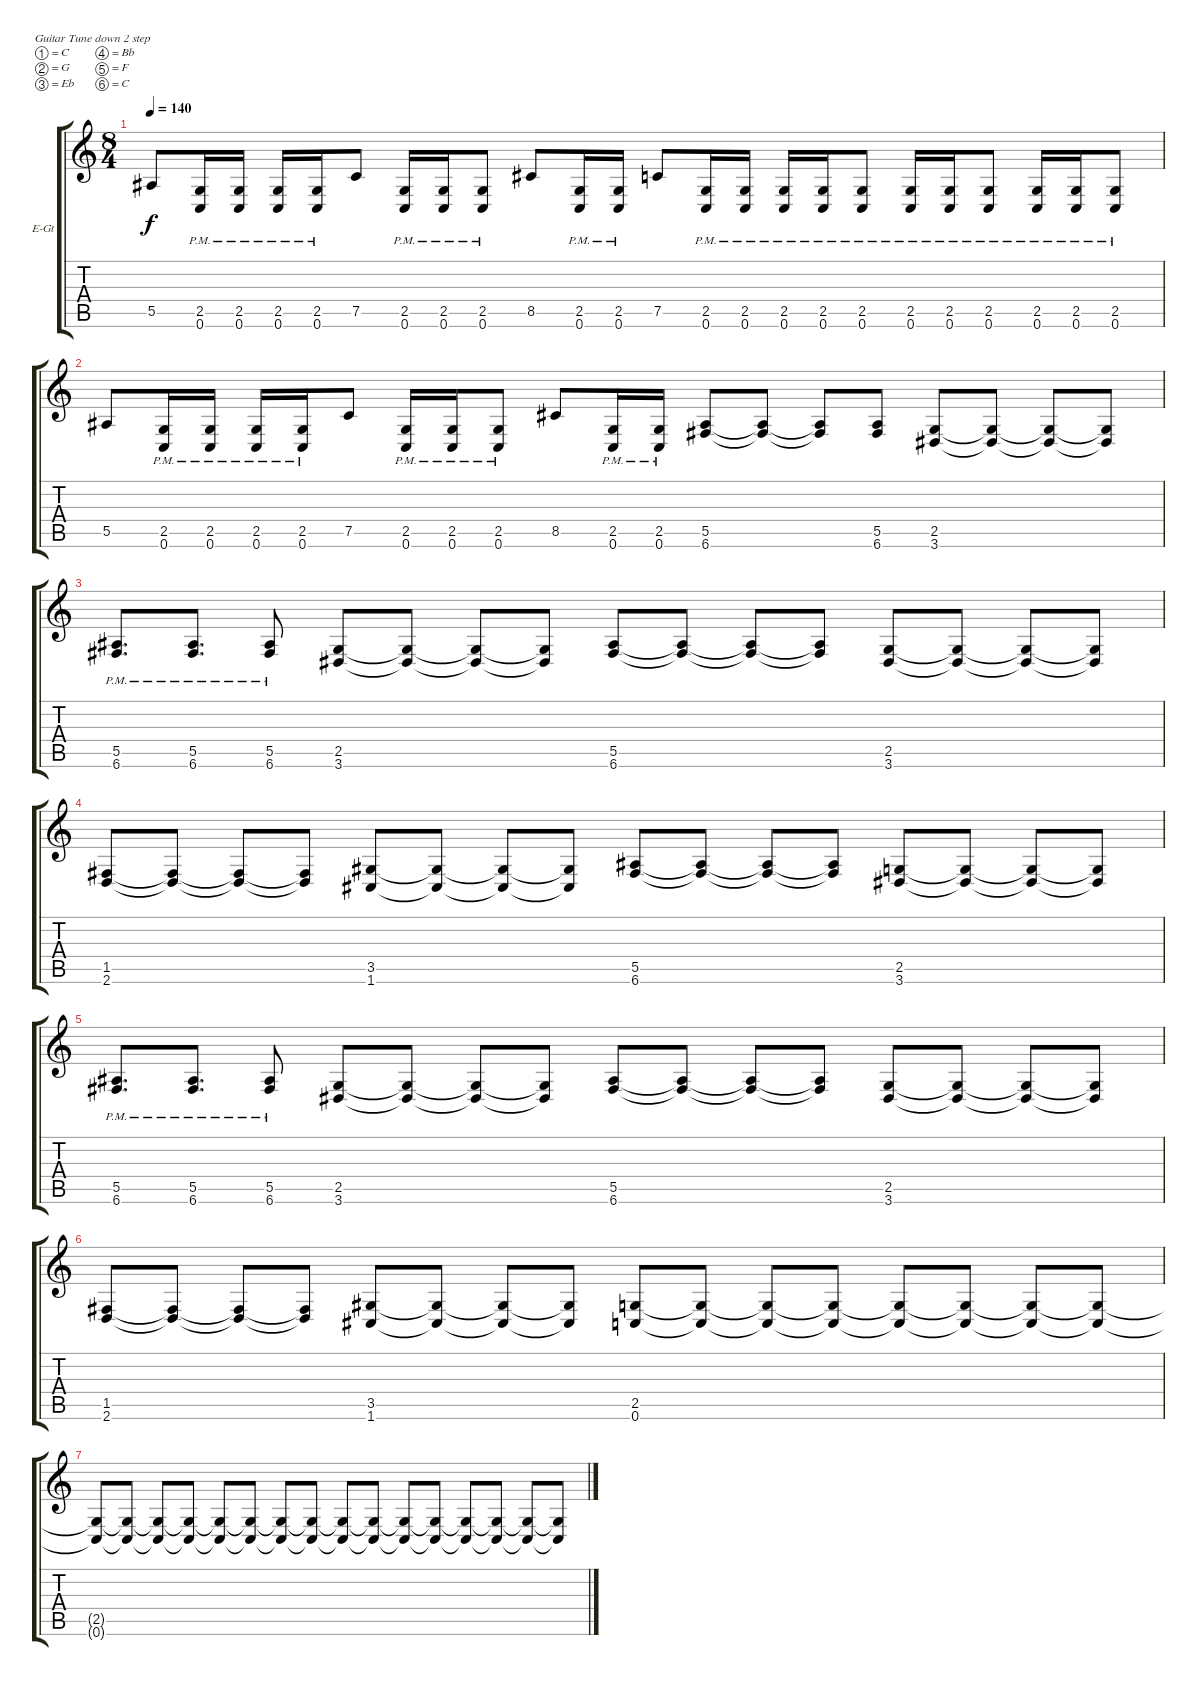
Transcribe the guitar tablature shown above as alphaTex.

\bracketExtendMode groupsimilarinstruments
\firstSystemTrackNameOrientation horizontal
\otherSystemsTrackNameOrientation horizontal
\track ("Pista 1" "E-Gt") {solo instrument distortionguitar}
\staff {score tabs}
\tuning (C4 G3 Eb3 Bb2 F2 C2)
\ts (8 4)
\tempo 140
\clef g2
\ks c
5.5.8{dy f} (2.5{pm} 0.6{pm}).16 (2.5{pm} 0.6{pm}).16 (2.5{pm} 0.6{pm}).16 (2.5{pm} 0.6{pm}).16 7.5.8 (2.5{pm} 0.6{pm}).16 (2.5{pm} 0.6{pm}).16 (2.5{pm} 0.6{pm}).8 8.5.8 (2.5{pm} 0.6{pm}).16 (2.5{pm} 0.6{pm}).16 7.5.8 (2.5{pm} 0.6{pm}).16 (2.5{pm} 0.6{pm}).16 (2.5{pm} 0.6{pm}).16 (2.5{pm} 0.6{pm}).16 (2.5{pm} 0.6{pm}).8 (2.5{pm} 0.6{pm}).16 (2.5{pm} 0.6{pm}).16 (2.5{pm} 0.6{pm}).8 (2.5{pm} 0.6{pm}).16 (2.5{pm} 0.6{pm}).16 (2.5{pm} 0.6{pm}).8 |
5.5.8 (2.5{pm} 0.6{pm}).16 (2.5{pm} 0.6{pm}).16 (2.5{pm} 0.6{pm}).16 (2.5{pm} 0.6{pm}).16 7.5.8 (2.5{pm} 0.6{pm}).16 (2.5{pm} 0.6{pm}).16 (2.5{pm} 0.6{pm}).8 8.5.8 (2.5{pm} 0.6{pm}).16 (2.5{pm} 0.6{pm}).16 (5.5 6.6).8 (5.5{t} 6.6{t}).8 (5.5{t} 6.6{t}).8 (5.5 6.6).8 (2.5 3.6).8 (2.5{t} 3.6{t}).8 (2.5{t} 3.6{t}).8 (2.5{t} 3.6{t}).8 |
(5.5{pm} 6.6{pm}).8{d} (5.5{pm} 6.6{pm}).8{d} (5.5{pm} 6.6{pm}).8 (2.5 3.6).8 (2.5{t} 3.6{t}).8 (2.5{t} 3.6{t}).8 (2.5{t} 3.6{t}).8 (5.5 6.6).8 (5.5{t} 6.6{t}).8 (5.5{t} 6.6{t}).8 (5.5{t} 6.6{t}).8 (2.5 3.6).8 (2.5{t} 3.6{t}).8 (2.5{t} 3.6{t}).8 (2.5{t} 3.6{t}).8 |
(1.5 2.6).8 (1.5{t} 2.6{t}).8 (1.5{t} 2.6{t}).8 (1.5{t} 2.6{t}).8 (3.5 1.6).8 (3.5{t} 1.6{t}).8 (3.5{t} 1.6{t}).8 (3.5{t} 1.6{t}).8 (5.5 6.6).8 (5.5{t} 6.6{t}).8 (5.5{t} 6.6{t}).8 (5.5{t} 6.6{t}).8 (2.5 3.6).8 (2.5{t} 3.6{t}).8 (2.5{t} 3.6{t}).8 (2.5{t} 3.6{t}).8 |
(5.5{pm} 6.6{pm}).8{d} (5.5{pm} 6.6{pm}).8{d} (5.5{pm} 6.6{pm}).8 (2.5 3.6).8 (2.5{t} 3.6{t}).8 (2.5{t} 3.6{t}).8 (2.5{t} 3.6{t}).8 (5.5 6.6).8 (5.5{t} 6.6{t}).8 (5.5{t} 6.6{t}).8 (5.5{t} 6.6{t}).8 (2.5 3.6).8 (2.5{t} 3.6{t}).8 (2.5{t} 3.6{t}).8 (2.5{t} 3.6{t}).8 |
(1.5 2.6).8 (1.5{t} 2.6{t}).8 (1.5{t} 2.6{t}).8 (1.5{t} 2.6{t}).8 (3.5 1.6).8 (3.5{t} 1.6{t}).8 (3.5{t} 1.6{t}).8 (3.5{t} 1.6{t}).8 (2.5 0.6).8 (2.5{t} 0.6{t}).8 (2.5{t} 0.6{t}).8 (2.5{t} 0.6{t}).8 (2.5{t} 0.6{t}).8 (2.5{t} 0.6{t}).8 (2.5{t} 0.6{t}).8 (2.5{t} 0.6{t}).8 |
(2.5{t} 0.6{t}).8 (2.5{t} 0.6{t}).8 (2.5{t} 0.6{t}).8 (2.5{t} 0.6{t}).8 (2.5{t} 0.6{t}).8 (2.5{t} 0.6{t}).8 (2.5{t} 0.6{t}).8 (2.5{t} 0.6{t}).8 (2.5{t} 0.6{t}).8 (2.5{t} 0.6{t}).8 (2.5{t} 0.6{t}).8 (2.5{t} 0.6{t}).8 (2.5{t} 0.6{t}).8 (2.5{t} 0.6{t}).8 (2.5{t} 0.6{t}).8 (2.5{t} 0.6{t}).8
